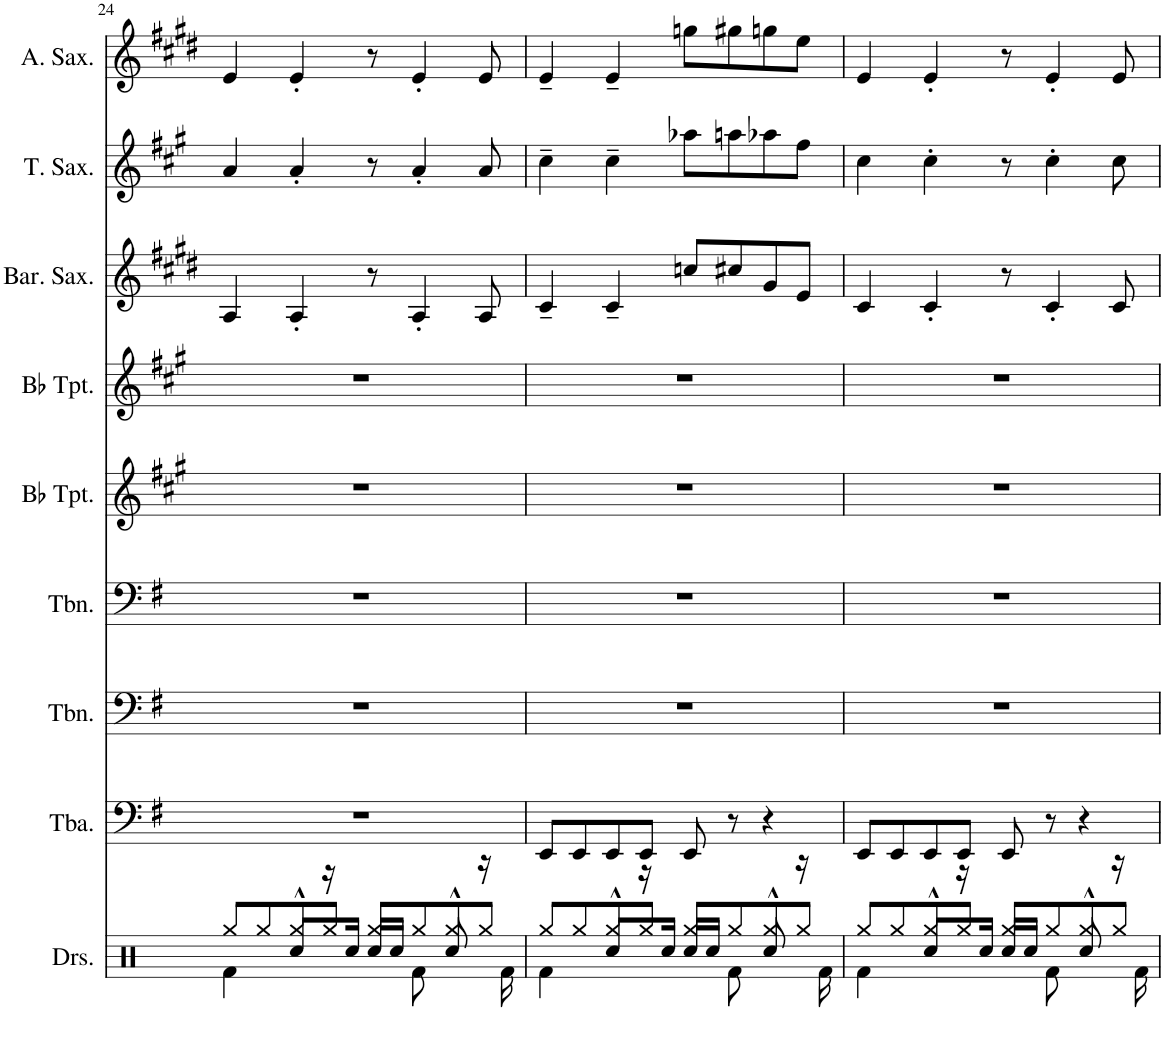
**kern	**kern	**kern	**kern	**kern	**kern	**kern	**kern	**kern
*part9	*part8	*part7	*part6	*part5	*part4	*part3	*part2	*part1
*staff9	*staff8	*staff7	*staff6	*staff5	*staff4	*staff3	*staff2	*staff1
*I"Drumset	*I"Tuba	*I"Trombone	*I"Trombone	*I"Bb Trumpet	*I"Bb Trumpet	*I"Baritone Saxophone	*I"Tenor Saxophone	*I"Alto Saxophone
*I'Drs.	*I'Tba.	*I'Tbn.	*I'Tbn.	*I'Bb Tpt.	*I'Bb Tpt.	*I'Bar. Sax.	*I'T. Sax.	*I'A. Sax.
!!LO:PB:g=z
*clefX	*clefF4	*clefF4	*clefF4	*clefG2	*clefG2	*clefG2	*clefG2	*clefG2
*	*	*	*	*Trd1c2	*Trd1c2	*Trd12c21	*Trd8c14	*Trd5c9
*k[]	*k[f#]	*k[f#]	*k[f#]	*k[f#c#g#]	*k[f#c#g#]	*k[f#c#g#d#]	*k[f#c#g#]	*k[f#c#g#d#]
*M4/4	*M4/4	*M4/4	*M4/4	*M4/4	*M4/4	*M4/4	*M4/4	*M4/4
=24	=24	=24	=24	=24	=24	=24	=24	=24
*^	*	*	*	*	*	*	*	*
*	*^	*	*	*	*	*	*	*	*
4Rf\	4ryy	8Rgg/L	1r	1r	1r	1r	1r	4A/	4a/	4e/
.	.	8Rgg/	.	.	.	.	.	.	.	.
4.ryy	8Rcc^^/L	8Rgg/	.	.	.	.	.	4A'/	4a'/	4e'/
.	16r	8Rgg/J	.	.	.	.	.	.	.	.
.	16Rcc/JJ	.	.	.	.	.	.	.	.	.
!	!LO:N:head=solid	!	!	!	!	!	!	!	!	!
.	16Rcc/LL	8Rgg/L	.	.	.	.	.	8r	8r	8r
.	16Rcc/JJ	.	.	.	.	.	.	.	.	.
8Rf\	8ryy	8Rgg/	.	.	.	.	.	4A'/	4a'/	4e'/
8ryy	8Rcc^^/	8Rgg/	.	.	.	.	.	.	.	.
16r	8ryy	8Rgg/J	.	.	.	.	.	8A/	8a/	8e/
16Rf\	.	.	.	.	.	.	.	.	.	.
=25	=25	=25	=25	=25	=25	=25	=25	=25	=25	=25
4Rf\	4ryy	8Rgg/L	8EE/L	1r	1r	1r	1r	4c#~/	4cc#~\	4e~/
.	.	8Rgg/	8EE/	.	.	.	.	.	.	.
4.ryy	8Rcc^^/L	8Rgg/	8EE/	.	.	.	.	4c#~/	4cc#~\	4e~/
.	16r	8Rgg/J	8EE/J	.	.	.	.	.	.	.
.	16Rcc/JJ	.	.	.	.	.	.	.	.	.
!	!LO:N:head=solid	!	!	!	!	!	!	!	!	!
.	16Rcc/LL	8Rgg/L	8EE/	.	.	.	.	8ccn/L	8aa-X\L	8ggn\L
.	16Rcc/JJ	.	.	.	.	.	.	.	.	.
8Rf\	8ryy	8Rgg/	8r	.	.	.	.	8cc#X/	8aan\	8gg#X\
8ryy	8Rcc^^/	8Rgg/	4r	.	.	.	.	8g#/	8aa-X\	8ggn\
16r	8ryy	8Rgg/J	.	.	.	.	.	8e/J	8ff#\J	8ee\J
16Rf\	.	.	.	.	.	.	.	.	.	.
=26	=26	=26	=26	=26	=26	=26	=26	=26	=26	=26
4Rf\	4ryy	8Rgg/L	8EE/L	1r	1r	1r	1r	4c#/	4cc#\	4e/
.	.	8Rgg/	8EE/	.	.	.	.	.	.	.
4.ryy	8Rcc^^/L	8Rgg/	8EE/	.	.	.	.	4c#'/	4cc#'\	4e'/
.	16r	8Rgg/J	8EE/J	.	.	.	.	.	.	.
.	16Rcc/JJ	.	.	.	.	.	.	.	.	.
!	!LO:N:head=solid	!	!	!	!	!	!	!	!	!
.	16Rcc/LL	8Rgg/L	8EE/	.	.	.	.	8r	8r	8r
.	16Rcc/JJ	.	.	.	.	.	.	.	.	.
8Rf\	8ryy	8Rgg/	8r	.	.	.	.	4c#'/	4cc#'\	4e'/
8ryy	8Rcc^^/	8Rgg/	4r	.	.	.	.	.	.	.
16r	8ryy	8Rgg/J	.	.	.	.	.	8c#/	8cc#\	8e/
16Rf\	.	.	.	.	.	.	.	.	.	.
*v	*v	*v	*	*	*	*	*	*	*	*
=	=	=	=	=	=	=	=	=
*-	*-	*-	*-	*-	*-	*-	*-	*-
